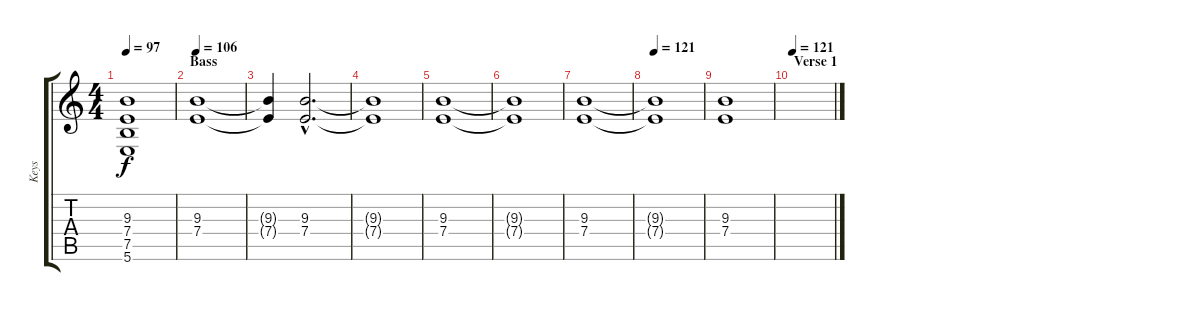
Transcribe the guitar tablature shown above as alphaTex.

\track ("Keys" "Keys") {instrument stringensemble1}
\staff {score tabs}
\tuning (B4 Gb4 D4 A3 E3 B2) {hide}
\ts (4 4)
\tempo 97
\clef g2
\ks c
(9.3{t} 7.4{t} 7.5{t} 5.6{t}).1{dy f} |
\section ("" "Bass")
\tempo 106
(9.3 7.4).1{volume 3} |
(9.3{t} 7.4{t}).4 (9.3{hac} 7.4{hac}).2{d} |
(9.3{t} 7.4{t}).1 |
(9.3 7.4).1 |
(9.3{t} 7.4{t}).1 |
(9.3 7.4).1 |
\tempo 121
(9.3{t} 7.4{t}).1 |
(9.3 7.4).1 |
\section ("" "Verse 1")
\tempo 121
